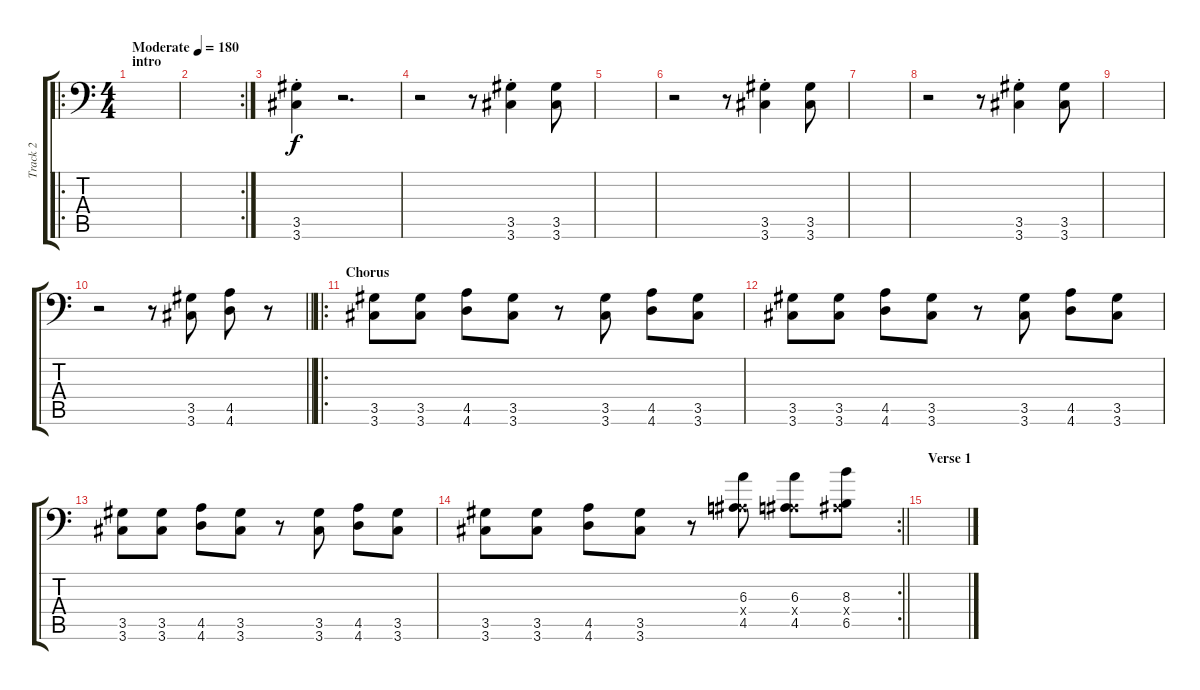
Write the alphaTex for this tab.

\track ("Track 2" "Track 2") {instrument distortionguitar}
\staff {score tabs}
\tuning (C4 G3 Eb3 Bb2 F2 Bb1) {hide}
\ro
\ts (4 4)
\section ("" "intro")
\tempo (180 "Moderate")
\clef f4
\ks c
|
\rc 2
|
(3.5{st} 3.6{st}).4 r.2{d} |
r.2 r.8 (3.5{st} 3.6{st}).4 (3.5 3.6).8 |
|
r.2 r.8 (3.5{st} 3.6{st}).4 (3.5 3.6).8 |
|
r.2 r.8 (3.5{st} 3.6{st}).4 (3.5 3.6).8 |
|
\barLineRight lightlight
r.2 r.8 (3.5 3.6).8 (4.5 4.6).8 r.8 |
\ro
\section ("" "Chorus")
(3.5 3.6).8 (3.5 3.6).8 (4.5 4.6).8 (3.5 3.6).8 r.8 (3.5 3.6).8 (4.5 4.6).8 (3.5 3.6).8 |
(3.5 3.6).8 (3.5 3.6).8 (4.5 4.6).8 (3.5 3.6).8 r.8 (3.5 3.6).8 (4.5 4.6).8 (3.5 3.6).8 |
(3.5 3.6).8 (3.5 3.6).8 (4.5 4.6).8 (3.5 3.6).8 r.8 (3.5 3.6).8 (4.5 4.6).8 (3.5 3.6).8 |
\rc 2
\barLineRight lightlight
(3.5 3.6).8 (3.5 3.6).8 (4.5 4.6).8 (3.5 3.6).8 r.8 (6.3 0.4{x} 4.5).8 (6.3 0.4{x} 4.5).8 (8.3 0.4{x} 6.5).8 |
\section ("" "Verse 1")
